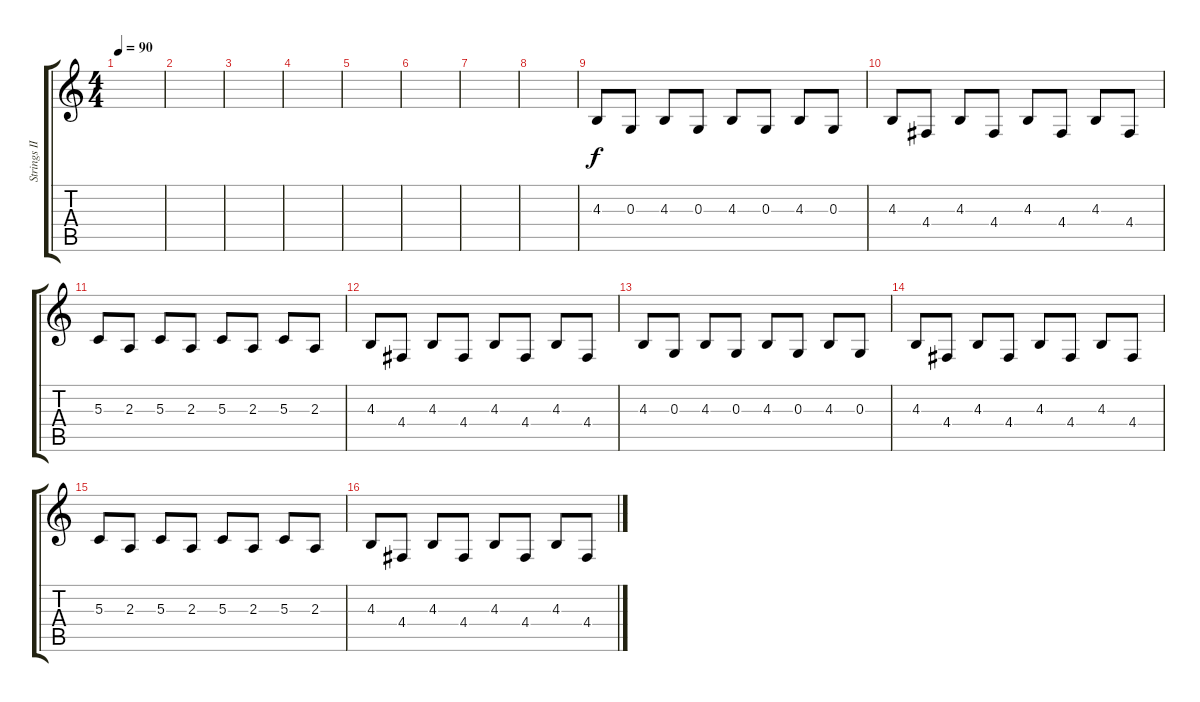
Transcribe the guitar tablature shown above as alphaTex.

\track ("Strings II" "Strings II") {instrument stringensemble1}
\staff {score tabs}
\tuning (E4 B3 G3 D3 A2 E2) {hide}
\ts (4 4)
\tempo 90
\clef g2
\ks c
|
|
|
|
|
|
|
|
4.3.8{volume 5 balance 2} 0.3.8 4.3.8 0.3.8 4.3.8 0.3.8 4.3.8 0.3.8 |
4.3.8{volume 13} 4.4.8 4.3.8 4.4.8 4.3.8 4.4.8 4.3.8 4.4.8 |
5.3.8{volume 5} 2.3.8 5.3.8 2.3.8 5.3.8 2.3.8 5.3.8 2.3.8 |
4.3.8{volume 10} 4.4.8 4.3.8 4.4.8 4.3.8 4.4.8 4.3.8 4.4.8 |
4.3.8 0.3.8 4.3.8 0.3.8 4.3.8 0.3.8 4.3.8 0.3.8 |
4.3.8{volume 13} 4.4.8 4.3.8 4.4.8 4.3.8 4.4.8 4.3.8 4.4.8 |
5.3.8{volume 5} 2.3.8 5.3.8 2.3.8 5.3.8 2.3.8 5.3.8 2.3.8 |
4.3.8{volume 10} 4.4.8 4.3.8 4.4.8 4.3.8 4.4.8 4.3.8 4.4.8
